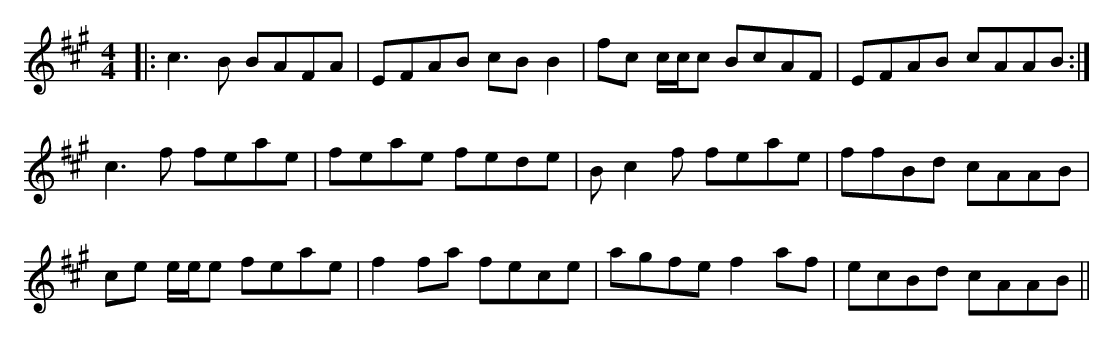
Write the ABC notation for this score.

X:1
M:4/4
K:A
|:c3 B BAFA|EFAB cB B2|fc c/c/c BcAF|EFAB cAAB:|
c3 f feae|feae fede|B c2 f feae|ffBd cAAB|
ce e/e/e feae|f2 fa fece|agfe f2 af|ecBd cAAB||
